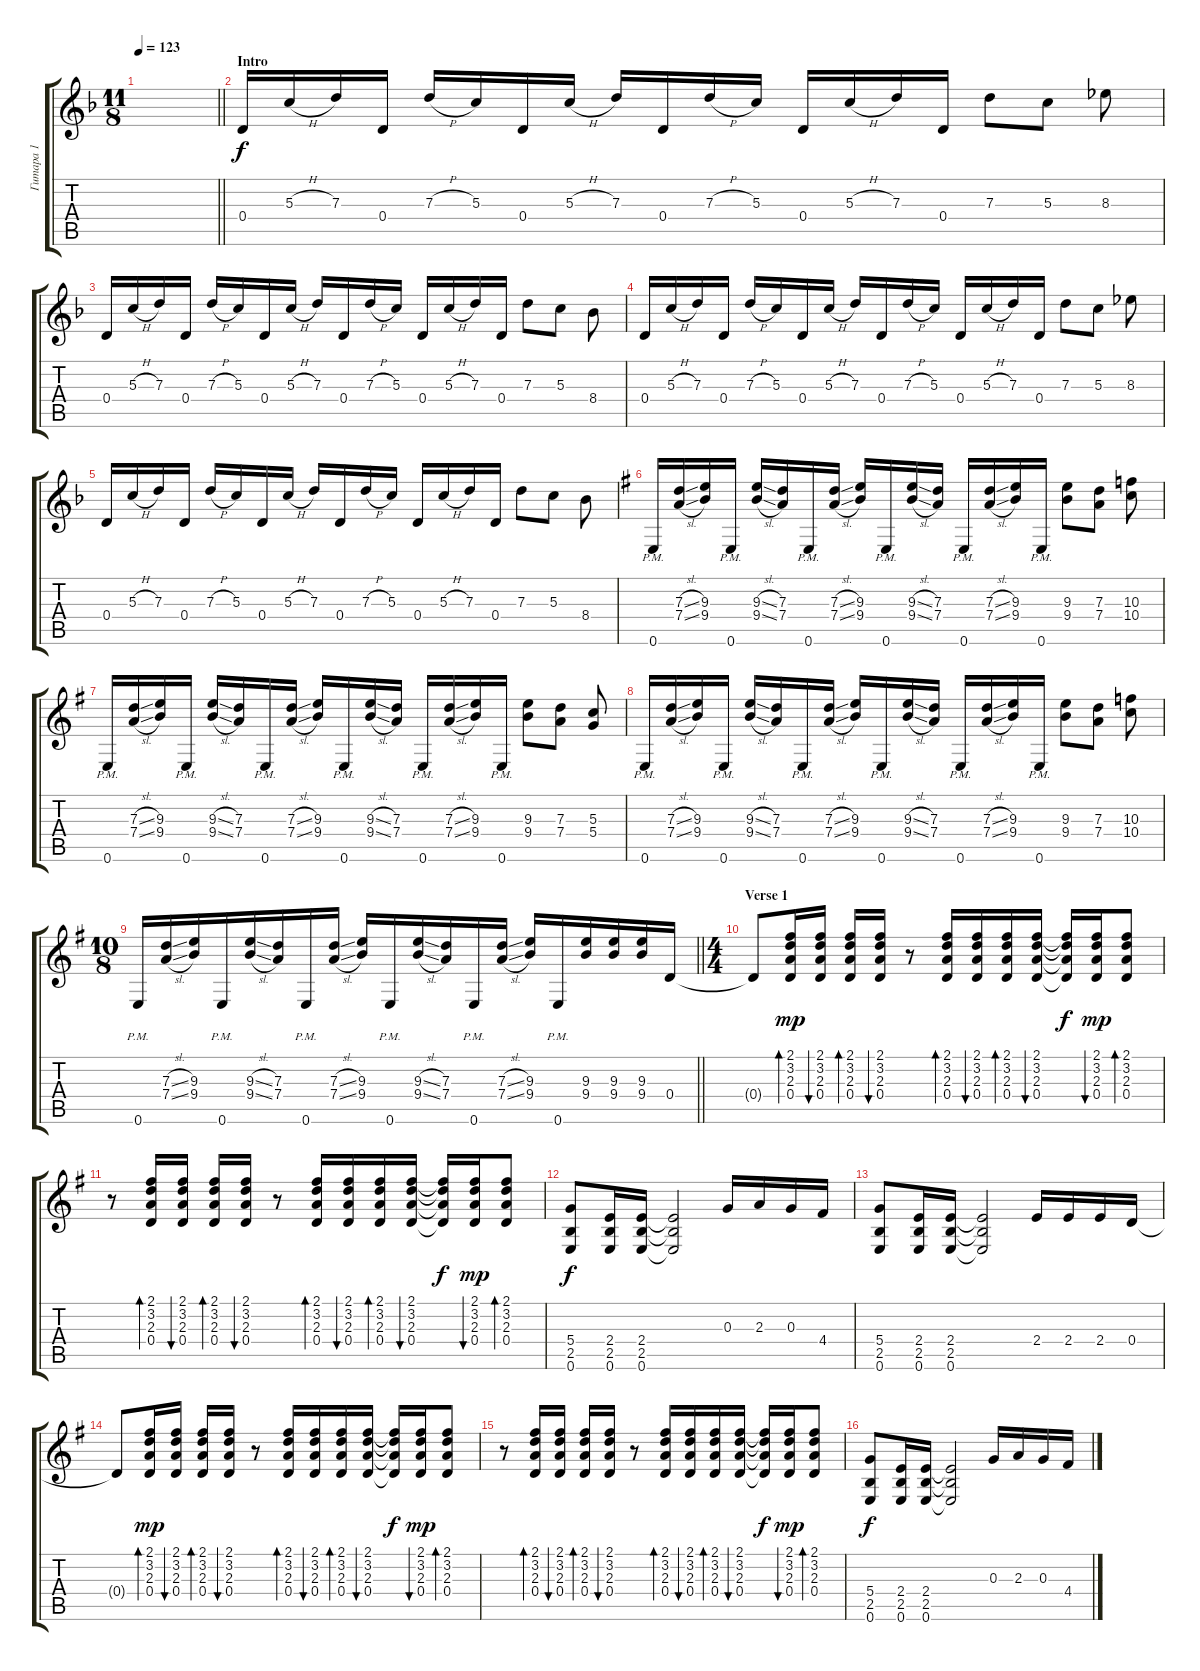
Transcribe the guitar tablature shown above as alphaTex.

\track ("Гитара 1" "Гитара 1") {instrument distortionguitar}
\staff {score tabs}
\tuning (E4 B3 G3 D3 A2 E2) {hide}
\ts (11 8)
\tempo 123
\clef g2
\barLineRight lightlight
\ks dminor
|
\section ("" "Intro")
0.4.16 5.3{h}.16 7.3.16 0.4.16 7.3{h}.16 5.3.16 0.4.16 5.3{h}.16 7.3.16 0.4.16 7.3{h}.16 5.3.16 0.4.16 5.3{h}.16 7.3.16 0.4.16 7.3.8 5.3.8 8.3.8 |
0.4.16 5.3{h}.16 7.3.16 0.4.16 7.3{h}.16 5.3.16 0.4.16 5.3{h}.16 7.3.16 0.4.16 7.3{h}.16 5.3.16 0.4.16 5.3{h}.16 7.3.16 0.4.16 7.3.8 5.3.8 8.4.8 |
0.4.16 5.3{h}.16 7.3.16 0.4.16 7.3{h}.16 5.3.16 0.4.16 5.3{h}.16 7.3.16 0.4.16 7.3{h}.16 5.3.16 0.4.16 5.3{h}.16 7.3.16 0.4.16 7.3.8 5.3.8 8.3.8 |
0.4.16 5.3{h}.16 7.3.16 0.4.16 7.3{h}.16 5.3.16 0.4.16 5.3{h}.16 7.3.16 0.4.16 7.3{h}.16 5.3.16 0.4.16 5.3{h}.16 7.3.16 0.4.16 7.3.8 5.3.8 8.4.8 |
\ks eminor
0.6{pm}.16 (7.3{sl} 7.4{sl}).16 (9.3 9.4).16 0.6{pm}.16 (9.3{sl} 9.4{sl}).16 (7.3 7.4).16 0.6{pm}.16 (7.3{sl} 7.4{sl}).16 (9.3 9.4).16 0.6{pm}.16 (9.3{sl} 9.4{sl}).16 (7.3 7.4).16 0.6{pm}.16 (7.3{sl} 7.4{sl}).16 (9.3 9.4).16 0.6{pm}.16 (9.3 9.4).8 (7.3 7.4).8 (10.3 10.4).8 |
0.6{pm}.16 (7.3{sl} 7.4{sl}).16 (9.3 9.4).16 0.6{pm}.16 (9.3{sl} 9.4{sl}).16 (7.3 7.4).16 0.6{pm}.16 (7.3{sl} 7.4{sl}).16 (9.3 9.4).16 0.6{pm}.16 (9.3{sl} 9.4{sl}).16 (7.3 7.4).16 0.6{pm}.16 (7.3{sl} 7.4{sl}).16 (9.3 9.4).16 0.6{pm}.16 (9.3 9.4).8 (7.3 7.4).8 (5.3 5.4).8 |
0.6{pm}.16 (7.3{sl} 7.4{sl}).16 (9.3 9.4).16 0.6{pm}.16 (9.3{sl} 9.4{sl}).16 (7.3 7.4).16 0.6{pm}.16 (7.3{sl} 7.4{sl}).16 (9.3 9.4).16 0.6{pm}.16 (9.3{sl} 9.4{sl}).16 (7.3 7.4).16 0.6{pm}.16 (7.3{sl} 7.4{sl}).16 (9.3 9.4).16 0.6{pm}.16 (9.3 9.4).8 (7.3 7.4).8 (10.3 10.4).8 |
\ts (10 8)
\barLineRight lightlight
0.6{pm}.16 (7.3{sl} 7.4{sl}).16 (9.3 9.4).16 0.6{pm}.16 (9.3{sl} 9.4{sl}).16 (7.3 7.4).16 0.6{pm}.16 (7.3{sl} 7.4{sl}).16 (9.3 9.4).16 0.6{pm}.16 (9.3{sl} 9.4{sl}).16 (7.3 7.4).16 0.6{pm}.16 (7.3{sl} 7.4{sl}).16 (9.3 9.4).16 0.6{pm}.16 (9.3 9.4).16 (9.3 9.4).16 (9.3 9.4).16 0.4.16 |
\ts (4 4)
\section ("" "Verse 1")
0.4{t}.8 (2.1 3.2 2.3 0.4).16{bd 60 dy mp} (2.1 3.2 2.3 0.4).16{bu 60} (2.1 3.2 2.3 0.4).16{bd 60} (2.1 3.2 2.3 0.4).16{bu 60} r.8 (2.1 3.2 2.3 0.4).16{bd 60} (2.1 3.2 2.3 0.4).16{bu 60} (2.1 3.2 2.3 0.4).16{bd 60} (2.1 3.2 2.3 0.4).16{bu 60} (2.1{t} 3.2{t} 2.3{t} 0.4{t}).16{dy f} (2.1 3.2 2.3 0.4).16{bu 60 dy mp} (2.1 3.2 2.3 0.4).8{bd 60} |
r.8 (2.1 3.2 2.3 0.4).16{bd 60} (2.1 3.2 2.3 0.4).16{bu 60} (2.1 3.2 2.3 0.4).16{bd 60} (2.1 3.2 2.3 0.4).16{bu 60} r.8 (2.1 3.2 2.3 0.4).16{bd 60} (2.1 3.2 2.3 0.4).16{bu 60} (2.1 3.2 2.3 0.4).16{bd 60} (2.1 3.2 2.3 0.4).16{bu 60} (2.1{t} 3.2{t} 2.3{t} 0.4{t}).16{dy f} (2.1 3.2 2.3 0.4).16{bu 60 dy mp} (2.1 3.2 2.3 0.4).8{bd 60} |
(5.4 2.5 0.6).8{dy f} (2.4 2.5 0.6).16 (2.4 2.5 0.6).16 (2.4{t} 2.5{t} 0.6{t}).2 0.3.16 2.3.16 0.3.16 4.4.16 |
(5.4 2.5 0.6).8 (2.4 2.5 0.6).16 (2.4 2.5 0.6).16 (2.4{t} 2.5{t} 0.6{t}).2 2.4.16 2.4.16 2.4.16 0.4.16 |
0.4{t}.8 (2.1 3.2 2.3 0.4).16{bd 60 dy mp} (2.1 3.2 2.3 0.4).16{bu 60} (2.1 3.2 2.3 0.4).16{bd 60} (2.1 3.2 2.3 0.4).16{bu 60} r.8 (2.1 3.2 2.3 0.4).16{bd 60} (2.1 3.2 2.3 0.4).16{bu 60} (2.1 3.2 2.3 0.4).16{bd 60} (2.1 3.2 2.3 0.4).16{bu 60} (2.1{t} 3.2{t} 2.3{t} 0.4{t}).16{dy f} (2.1 3.2 2.3 0.4).16{bu 60 dy mp} (2.1 3.2 2.3 0.4).8{bd 60} |
r.8 (2.1 3.2 2.3 0.4).16{bd 60} (2.1 3.2 2.3 0.4).16{bu 60} (2.1 3.2 2.3 0.4).16{bd 60} (2.1 3.2 2.3 0.4).16{bu 60} r.8 (2.1 3.2 2.3 0.4).16{bd 60} (2.1 3.2 2.3 0.4).16{bu 60} (2.1 3.2 2.3 0.4).16{bd 60} (2.1 3.2 2.3 0.4).16{bu 60} (2.1{t} 3.2{t} 2.3{t} 0.4{t}).16{dy f} (2.1 3.2 2.3 0.4).16{bu 60 dy mp} (2.1 3.2 2.3 0.4).8{bd 60} |
(5.4 2.5 0.6).8{dy f} (2.4 2.5 0.6).16 (2.4 2.5 0.6).16 (2.4{t} 2.5{t} 0.6{t}).2 0.3.16 2.3.16 0.3.16 4.4.16
